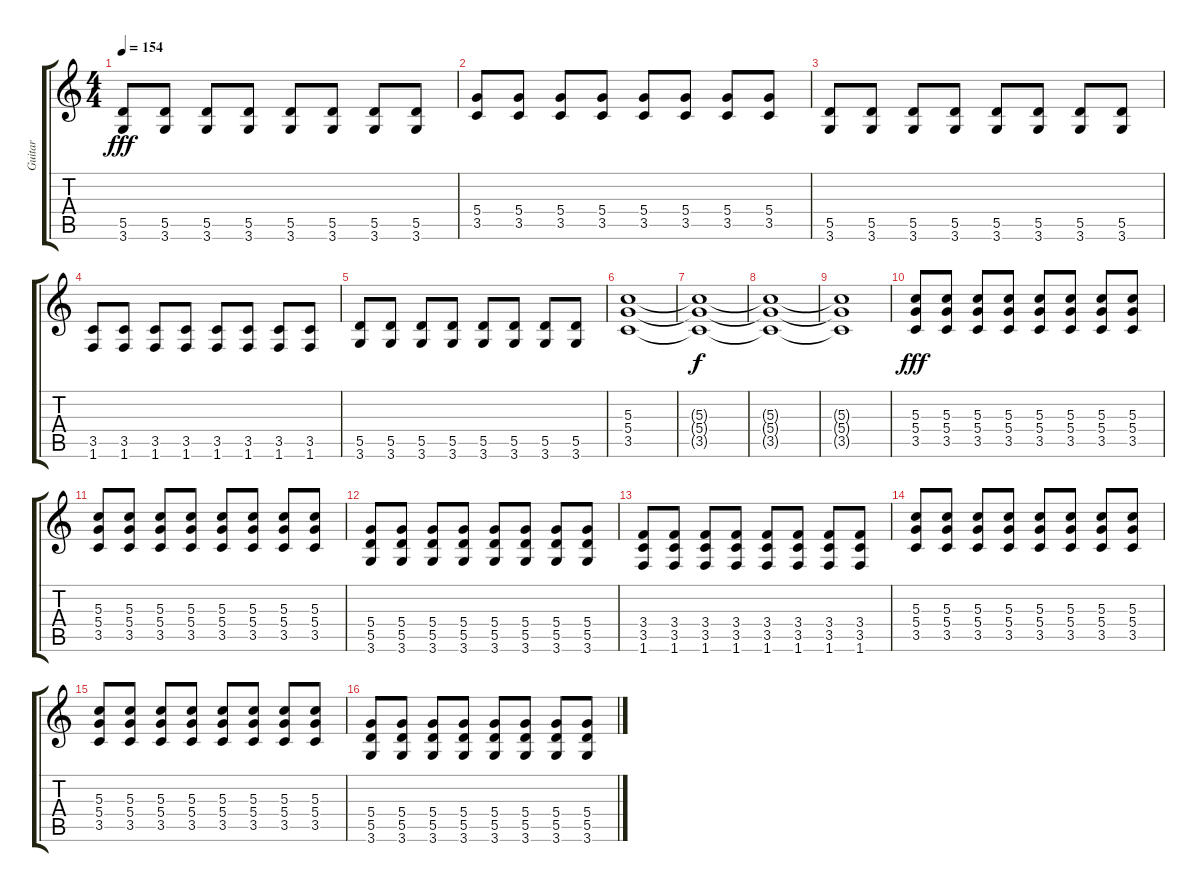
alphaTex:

\track ("Guitar" "Guitar") {instrument overdrivenguitar}
\staff {score tabs}
\tuning (E4 B3 G3 D3 A2 E2) {hide}
\ts (4 4)
\tempo 154
\clef g2
\ks c
(5.5 3.6).8{dy fff} (5.5 3.6).8 (5.5 3.6).8 (5.5 3.6).8 (5.5 3.6).8 (5.5 3.6).8 (5.5 3.6).8 (5.5 3.6).8 |
(5.4 3.5).8 (5.4 3.5).8 (5.4 3.5).8 (5.4 3.5).8 (5.4 3.5).8 (5.4 3.5).8 (5.4 3.5).8 (5.4 3.5).8 |
(5.5 3.6).8 (5.5 3.6).8 (5.5 3.6).8 (5.5 3.6).8 (5.5 3.6).8 (5.5 3.6).8 (5.5 3.6).8 (5.5 3.6).8 |
(3.5 1.6).8 (3.5 1.6).8 (3.5 1.6).8 (3.5 1.6).8 (3.5 1.6).8 (3.5 1.6).8 (3.5 1.6).8 (3.5 1.6).8 |
(5.5 3.6).8 (5.5 3.6).8 (5.5 3.6).8 (5.5 3.6).8 (5.5 3.6).8 (5.5 3.6).8 (5.5 3.6).8 (5.5 3.6).8 |
(5.3 5.4 3.5).1 |
(5.3{t} 5.4{t} 3.5{t}).1{dy f} |
(5.3{t} 5.4{t} 3.5{t}).1 |
(5.3{t} 5.4{t} 3.5{t}).1 |
(5.3 5.4 3.5).8{dy fff} (5.3 5.4 3.5).8 (5.3 5.4 3.5).8 (5.3 5.4 3.5).8 (5.3 5.4 3.5).8 (5.3 5.4 3.5).8 (5.3 5.4 3.5).8 (5.3 5.4 3.5).8 |
(5.3 5.4 3.5).8 (5.3 5.4 3.5).8 (5.3 5.4 3.5).8 (5.3 5.4 3.5).8 (5.3 5.4 3.5).8 (5.3 5.4 3.5).8 (5.3 5.4 3.5).8 (5.3 5.4 3.5).8 |
(5.4 5.5 3.6).8 (5.4 5.5 3.6).8 (5.4 5.5 3.6).8 (5.4 5.5 3.6).8 (5.4 5.5 3.6).8 (5.4 5.5 3.6).8 (5.4 5.5 3.6).8 (5.4 5.5 3.6).8 |
(3.4 3.5 1.6).8 (3.4 3.5 1.6).8 (3.4 3.5 1.6).8 (3.4 3.5 1.6).8 (3.4 3.5 1.6).8 (3.4 3.5 1.6).8 (3.4 3.5 1.6).8 (3.4 3.5 1.6).8 |
(5.3 5.4 3.5).8 (5.3 5.4 3.5).8 (5.3 5.4 3.5).8 (5.3 5.4 3.5).8 (5.3 5.4 3.5).8 (5.3 5.4 3.5).8 (5.3 5.4 3.5).8 (5.3 5.4 3.5).8 |
(5.3 5.4 3.5).8 (5.3 5.4 3.5).8 (5.3 5.4 3.5).8 (5.3 5.4 3.5).8 (5.3 5.4 3.5).8 (5.3 5.4 3.5).8 (5.3 5.4 3.5).8 (5.3 5.4 3.5).8 |
(5.4 5.5 3.6).8 (5.4 5.5 3.6).8 (5.4 5.5 3.6).8 (5.4 5.5 3.6).8 (5.4 5.5 3.6).8 (5.4 5.5 3.6).8 (5.4 5.5 3.6).8 (5.4 5.5 3.6).8
